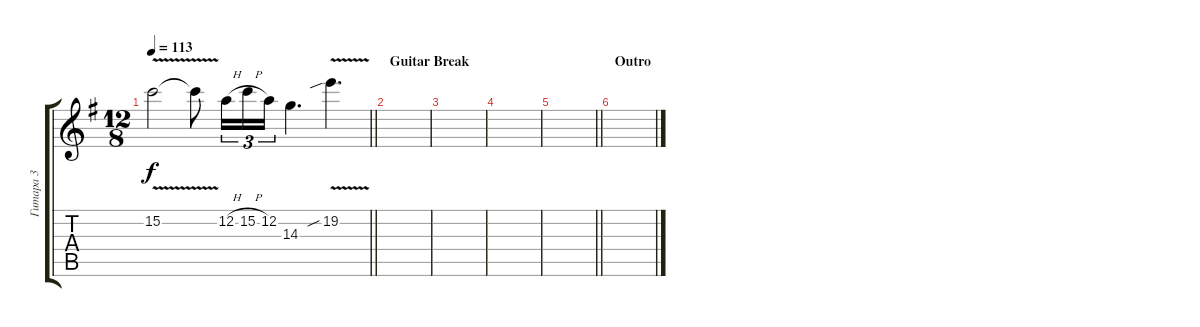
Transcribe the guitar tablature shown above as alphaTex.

\track ("Гитара 3" "Гитара 3") {instrument distortionguitar}
\staff {score tabs}
\tuning (D4 A3 F3 C3 G2 D2) {hide}
\ts (12 8)
\tempo 113
\clef g2
\barLineRight lightlight
\ks eminor
15.2{v}.2{dy f} 15.2{t}.8 12.2{h}.16{tu (3 2)} 15.2{h}.16{tu (3 2)} 12.2.16{tu (3 2)} 14.3.4{d} 19.2{v sib}.4{d} |
\section ("" "Guitar Break")
|
|
|
\barLineRight lightlight
|
\section ("" "Outro")
